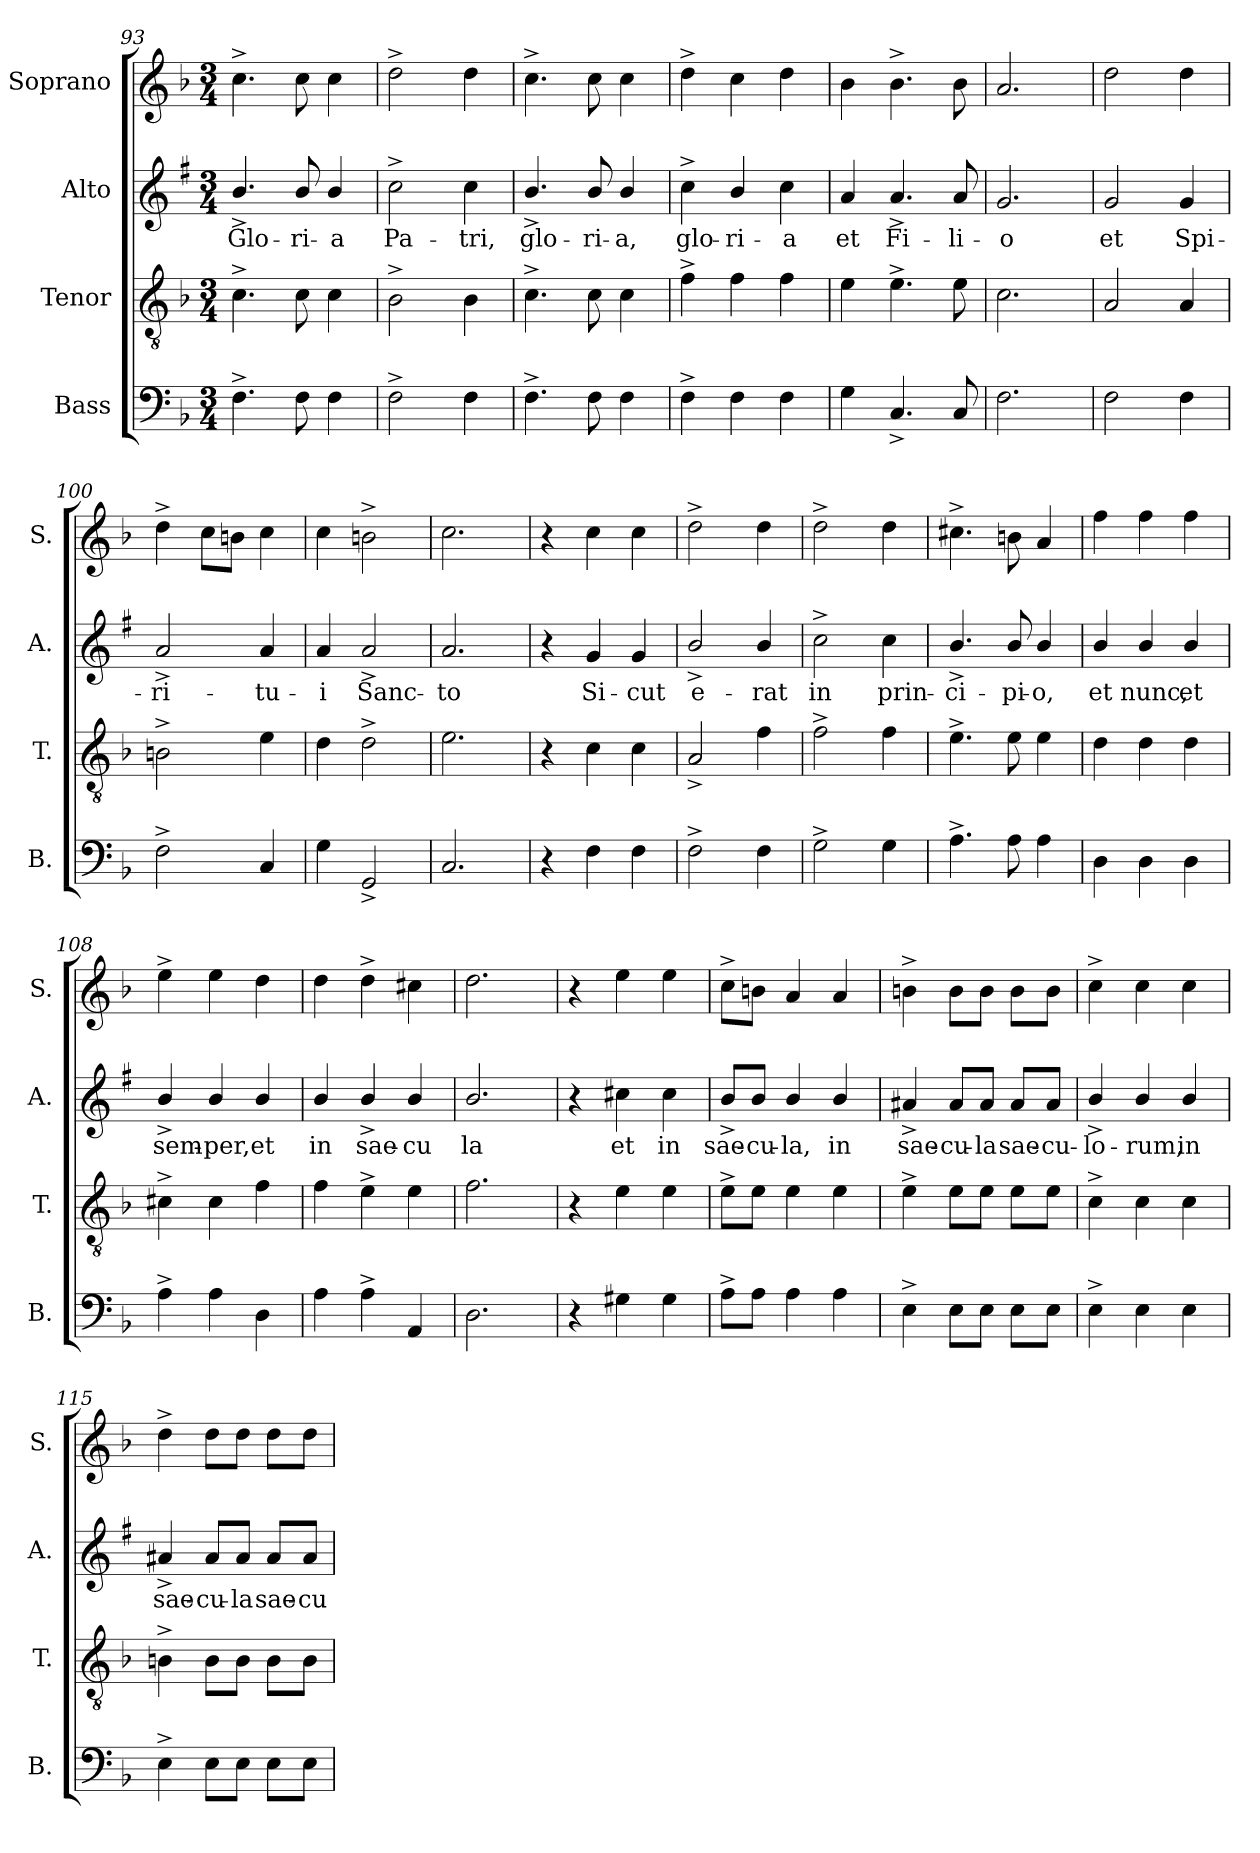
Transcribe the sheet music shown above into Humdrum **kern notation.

**kern	**kern	**kern	**text	**kern
*part4	*part3	*part2	*part2	*part1
*staff4	*staff3	*staff2	*staff2	*staff1
*I"Bass	*I"Tenor	*I"Alto	*	*I"Soprano
*I'B.	*I'T.	*I'A.	*	*I'S.
*clefF4	*clefGv2	*clefG2	*	*clefG2
*	*	*ITrd1c2	*	*
*k[b-]	*k[b-]	*k[b-]	*	*k[b-]
*M3/4	*M3/4	*M3/4	*	*M3/4
=93	=93	=93	=93	=93
!	!	!	!LO:LY:b	!
4.F^\	4.c^\	4.a^/	Glo-	4.cc^\
!	!	!	!LO:LY:b	!
8F\	8c\	8a/	-ri-	8cc\
!	!	!	!LO:LY:b	!
4F\	4c\	4a/	-a	4cc\
=94	=94	=94	=94	=94
!	!	!	!LO:LY:b	!
2F^\	2B-^\	2b-^\	Pa-	2dd^\
!	!	!	!LO:LY:b	!
4F\	4B-\	4b-\	-tri,	4dd\
=95	=95	=95	=95	=95
!	!	!	!LO:LY:b	!
4.F^\	4.c^\	4.a^/	glo-	4.cc^\
!	!	!	!LO:LY:b	!
8F\	8c\	8a/	-ri-	8cc\
!	!	!	!LO:LY:b	!
4F\	4c\	4a/	-a,	4cc\
=96	=96	=96	=96	=96
!	!	!	!LO:LY:b	!
4F^\	4f^\	4b-^\	glo-	4dd^\
!	!	!	!LO:LY:b	!
4F\	4f\	4a/	-ri-	4cc\
!	!	!	!LO:LY:b	!
4F\	4f\	4b-\	-a	4dd\
=97	=97	=97	=97	=97
!	!	!	!LO:LY:b	!
4G\	4e\	4g/	et	4b-\
!	!	!	!LO:LY:b	!
4.C^/	4.e^\	4.g^/	Fi-	4.b-^\
!	!	!	!LO:LY:b	!
8C/	8e\	8g/	-li-	8b-\
=98	=98	=98	=98	=98
!	!	!	!LO:LY:b	!
2.F\	2.c\	2.f/	-o	2.a/
=99	=99	=99	=99	=99
!	!	!	!LO:LY:b	!
2F\	2A/	2f/	et	2dd\
!	!	!	!LO:LY:b	!
4F\	4A/	4f/	Spi-	4dd\
!!LO:LB:g=z
=100	=100	=100	=100	=100
!	!	!	!LO:LY:b	!
2F^\	2Bn^\	2g^/	-ri-	4dd^\
.	.	.	.	8cc\L
.	.	.	.	8bn\J
!	!	!	!LO:LY:b	!
4C/	4e\	4g/	-tu-	4cc\
=101	=101	=101	=101	=101
!	!	!	!LO:LY:b	!
4G\	4d\	4g/	-i	4cc\
!	!	!	!LO:LY:b	!
2GG^/	2d^\	2g^/	Sanc-	2bn^\
=102	=102	=102	=102	=102
!	!	!	!LO:LY:b	!
2.C/	2.e\	2.g/	-to	2.cc\
=103	=103	=103	=103	=103
4r	4r	4r	.	4r
!	!	!	!LO:LY:b	!
4F\	4c\	4f/	Si-	4cc\
!	!	!	!LO:LY:b	!
4F\	4c\	4f/	-cut	4cc\
=104	=104	=104	=104	=104
!	!	!	!LO:LY:b	!
2F^\	2A^/	2a^/	e-	2dd^\
!	!	!	!LO:LY:b	!
4F\	4f\	4a/	-rat	4dd\
=105	=105	=105	=105	=105
!	!	!	!LO:LY:b	!
2G^\	2f^\	2b-^\	in	2dd^\
!	!	!	!LO:LY:b	!
4G\	4f\	4b-\	prin-	4dd\
=106	=106	=106	=106	=106
!	!	!	!LO:LY:b	!
4.A^\	4.e^\	4.a^/	-ci-	4.cc#X^\
!	!	!	!LO:LY:b	!
8A\	8e\	8a/	-pi-	8bn\
!	!	!	!LO:LY:b	!
4A\	4e\	4a/	-o,	4a/
=107	=107	=107	=107	=107
!	!	!	!LO:LY:b	!
4D\	4d\	4a/	et	4ff\
!	!	!	!LO:LY:b	!
4D\	4d\	4a/	nunc,	4ff\
!	!	!	!LO:LY:b	!
4D\	4d\	4a/	et	4ff\
!!LO:LB:g=z
=108	=108	=108	=108	=108
!	!	!	!LO:LY:b	!
4A^\	4c#X^\	4a^/	sem-	4ee^\
!	!	!	!LO:LY:b	!
4A\	4c#\	4a/	-per,	4ee\
!	!	!	!LO:LY:b	!
4D\	4f\	4a/	et	4dd\
=109	=109	=109	=109	=109
!	!	!	!LO:LY:b	!
4A\	4f\	4a/	in	4dd\
!	!	!	!LO:LY:b	!
4A^\	4e^\	4a^/	sae-	4dd^\
!	!	!	!LO:LY:b	!
4AA/	4e\	4a/	-cu	4cc#X\
=110	=110	=110	=110	=110
!	!	!	!LO:LY:b	!
2.D\	2.f\	2.a/	la	2.dd\
=111	=111	=111	=111	=111
4r	4r	4r	.	4r
!	!	!	!LO:LY:b	!
4G#X\	4e\	4bn\	et	4ee\
!	!	!	!LO:LY:b	!
4G#\	4e\	4b\	in	4ee\
=112	=112	=112	=112	=112
!	!	!	!LO:LY:b	!
8A^\L	8e^\L	8a^/L	sae-	8cc^\L
!	!	!	!LO:LY:b	!
8A\J	8e\J	8a/J	-cu-	8bn\J
!	!	!	!LO:LY:b	!
4A\	4e\	4a/	-la,	4a/
!	!	!	!LO:LY:b	!
4A\	4e\	4a/	in	4a/
=113	=113	=113	=113	=113
!	!	!	!LO:LY:b	!
4E^\	4e^\	4g#X^/	sae-	4bn^\
!	!	!	!LO:LY:b	!
8E\L	8e\L	8g#/L	-cu-	8b\L
!	!	!	!LO:LY:b	!
8E\J	8e\J	8g#/J	-la	8b\J
!	!	!	!LO:LY:b	!
8E\L	8e\L	8g#/L	sae-	8b\L
!	!	!	!LO:LY:b	!
8E\J	8e\J	8g#/J	-cu-	8b\J
=114	=114	=114	=114	=114
!	!	!	!LO:LY:b	!
4E^\	4c^\	4a^/	-lo-	4cc^\
!	!	!	!LO:LY:b	!
4E\	4c\	4a/	-rum,	4cc\
!	!	!	!LO:LY:b	!
4E\	4c\	4a/	in	4cc\
!!LO:PB:g=z
=115	=115	=115	=115	=115
!	!	!	!LO:LY:b	!
4E^\	4Bn^\	4g#X^/	sae-	4dd^\
!	!	!	!LO:LY:b	!
8E\L	8B\L	8g#/L	-cu-	8dd\L
!	!	!	!LO:LY:b	!
8E\J	8B\J	8g#/J	-la	8dd\J
!	!	!	!LO:LY:b	!
8E\L	8B\L	8g#/L	sae-	8dd\L
!	!	!	!LO:LY:b	!
8E\J	8B\J	8g#/J	-cu-	8dd\J
=	=	=	=	=
*-	*-	*-	*-	*-
